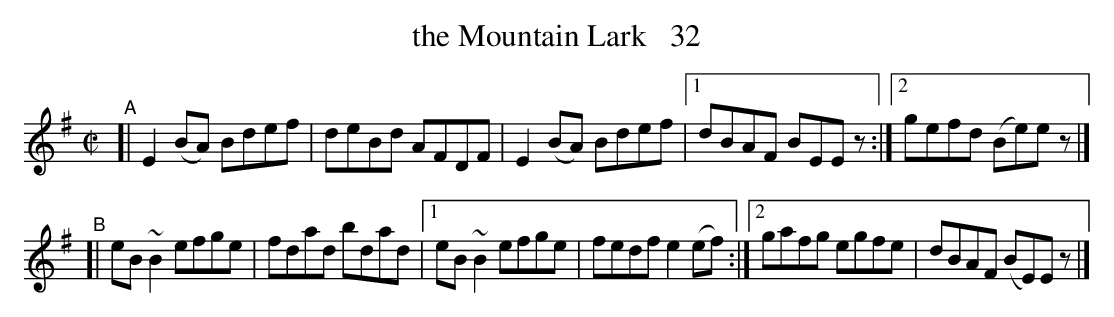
X:1
T: the Mountain Lark   32
M: C|
e: 1/8
K: Em
"^A"\
[| E2(BA) Bdef | deBd AFDF | E2(BA) Bdef |\
[1 dBAF BEEz :|[2 gefd (Be)ez |]
"^B"\
[| eB~B2 efge | fdad bdad |\
[1 eB~B2 efge | fedf e2(ef) :|\
[2 gafg egfe | dBAF (BE)Ez |]
